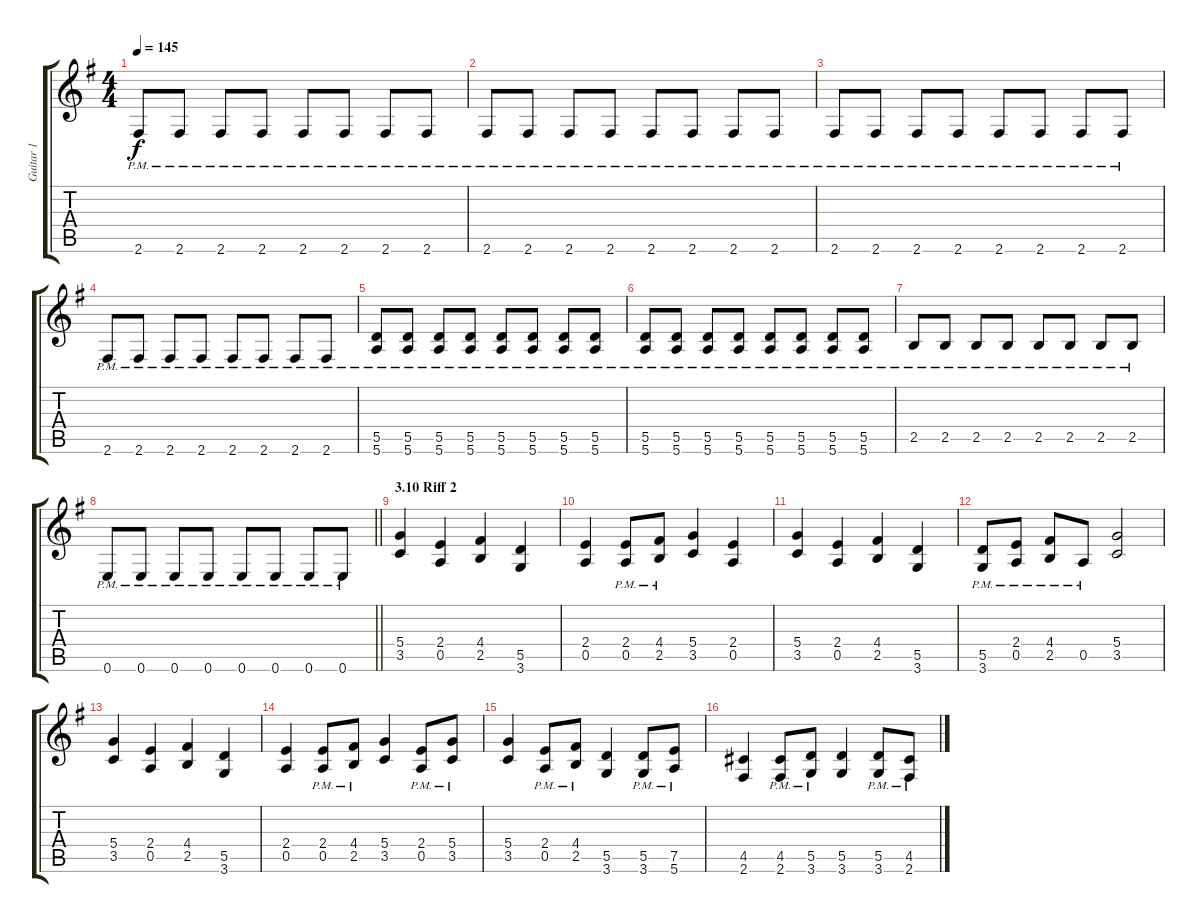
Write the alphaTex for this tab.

\track ("Guitar 1" "Guitar 1") {instrument distortionguitar}
\staff {score tabs}
\tuning (E4 B3 G3 D3 A2 E2) {hide}
\ts (4 4)
\tempo 145
\clef g2
\ks eminor
2.6{pm}.8{dy f} 2.6{pm}.8 2.6{pm}.8 2.6{pm}.8 2.6{pm}.8 2.6{pm}.8 2.6{pm}.8 2.6{pm}.8 |
2.6{pm}.8 2.6{pm}.8 2.6{pm}.8 2.6{pm}.8 2.6{pm}.8 2.6{pm}.8 2.6{pm}.8 2.6{pm}.8 |
2.6{pm}.8 2.6{pm}.8 2.6{pm}.8 2.6{pm}.8 2.6{pm}.8 2.6{pm}.8 2.6{pm}.8 2.6{pm}.8 |
2.6{pm}.8 2.6{pm}.8 2.6{pm}.8 2.6{pm}.8 2.6{pm}.8 2.6{pm}.8 2.6{pm}.8 2.6{pm}.8 |
(5.5{pm} 5.6{pm}).8 (5.5{pm} 5.6{pm}).8 (5.5{pm} 5.6{pm}).8 (5.5{pm} 5.6{pm}).8 (5.5{pm} 5.6{pm}).8 (5.5{pm} 5.6{pm}).8 (5.5{pm} 5.6{pm}).8 (5.5{pm} 5.6{pm}).8 |
(5.5{pm} 5.6{pm}).8 (5.5{pm} 5.6{pm}).8 (5.5{pm} 5.6{pm}).8 (5.5{pm} 5.6{pm}).8 (5.5{pm} 5.6{pm}).8 (5.5{pm} 5.6{pm}).8 (5.5{pm} 5.6{pm}).8 (5.5{pm} 5.6{pm}).8 |
2.5{pm}.8 2.5{pm}.8 2.5{pm}.8 2.5{pm}.8 2.5{pm}.8 2.5{pm}.8 2.5{pm}.8 2.5{pm}.8 |
\barLineRight lightlight
0.6{pm}.8 0.6{pm}.8 0.6{pm}.8 0.6{pm}.8 0.6{pm}.8 0.6{pm}.8 0.6{pm}.8 0.6{pm}.8 |
\section ("" "3.10 Riff 2")
(5.4 3.5).4 (2.4 0.5).4 (4.4 2.5).4 (5.5 3.6).4 |
(2.4 0.5).4 (2.4{pm} 0.5{pm}).8 (4.4{pm} 2.5{pm}).8 (5.4 3.5).4 (2.4 0.5).4 |
(5.4 3.5).4 (2.4 0.5).4 (4.4 2.5).4 (5.5 3.6).4 |
(5.5{pm} 3.6{pm}).8 (2.4{pm} 0.5{pm}).8 (4.4{pm} 2.5{pm}).8 0.5{pm}.8 (5.4 3.5).2 |
(5.4 3.5).4 (2.4 0.5).4 (4.4 2.5).4 (5.5 3.6).4 |
(2.4 0.5).4 (2.4{pm} 0.5{pm}).8 (4.4{pm} 2.5{pm}).8 (5.4 3.5).4 (2.4{pm} 0.5{pm}).8 (5.4{pm} 3.5{pm}).8 |
(5.4 3.5).4 (2.4{pm} 0.5{pm}).8 (4.4{pm} 2.5{pm}).8 (5.5 3.6).4 (5.5{pm} 3.6{pm}).8 (7.5{pm} 5.6{pm}).8 |
(4.5 2.6).4 (4.5{pm} 2.6{pm}).8 (5.5{pm} 3.6{pm}).8 (5.5 3.6).4 (5.5{pm} 3.6{pm}).8 (4.5{pm} 2.6{pm}).8
